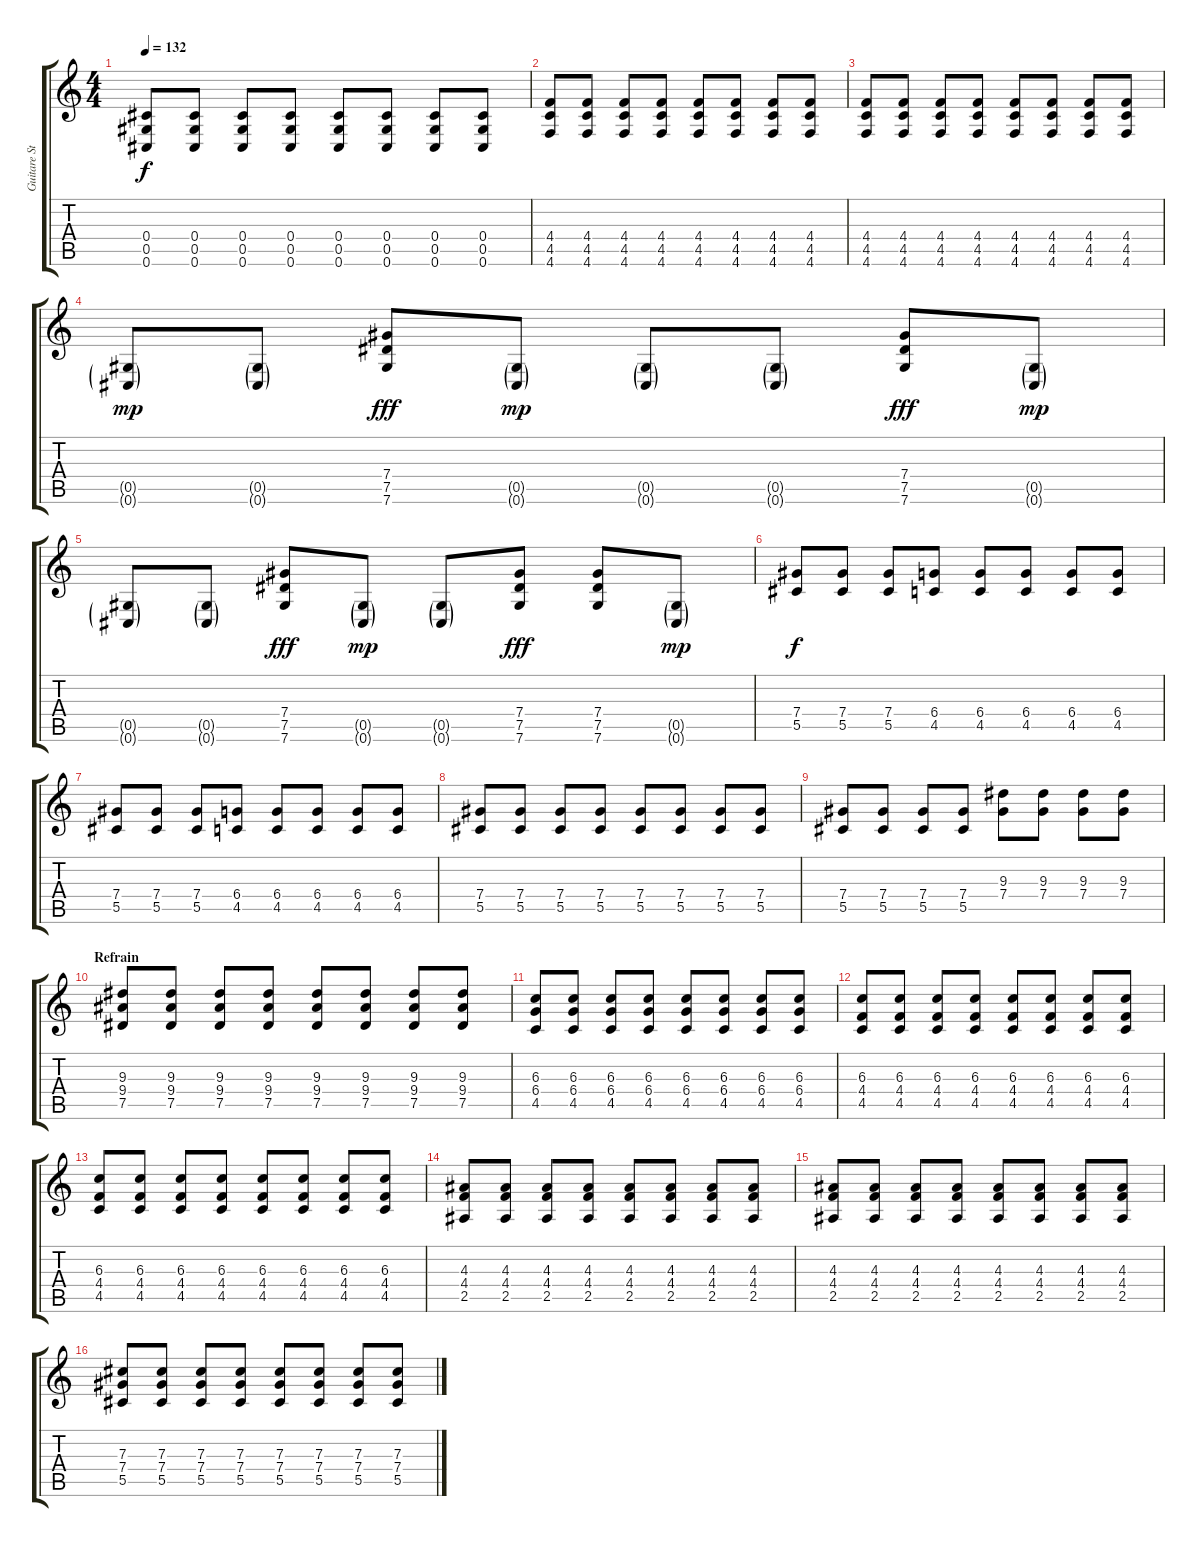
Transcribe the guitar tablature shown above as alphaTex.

\track ("Guitare Stuart" "Guitare St") {instrument distortionguitar}
\staff {score tabs}
\tuning (Eb4 Bb3 Gb3 Db3 Ab2 Db2) {hide}
\ts (4 4)
\tempo 132
\clef g2
\ks c
(0.4 0.5 0.6).8{dy f} (0.4 0.5 0.6).8 (0.4 0.5 0.6).8 (0.4 0.5 0.6).8 (0.4 0.5 0.6).8 (0.4 0.5 0.6).8 (0.4 0.5 0.6).8 (0.4 0.5 0.6).8 |
(4.4 4.5 4.6).8{volume 11} (4.4 4.5 4.6).8 (4.4 4.5 4.6).8 (4.4 4.5 4.6).8 (4.4 4.5 4.6).8 (4.4 4.5 4.6).8 (4.4 4.5 4.6).8 (4.4 4.5 4.6).8 |
(4.4 4.5 4.6).8 (4.4 4.5 4.6).8 (4.4 4.5 4.6).8 (4.4 4.5 4.6).8 (4.4 4.5 4.6).8 (4.4 4.5 4.6).8 (4.4 4.5 4.6).8 (4.4 4.5 4.6).8 |
(0.5{g} 0.6{g}).8{dy mp volume 15} (0.5{g} 0.6{g}).8 (7.4 7.5 7.6).8{dy fff} (0.5{g} 0.6{g}).8{dy mp} (0.5{g} 0.6{g}).8 (0.5{g} 0.6{g}).8 (7.4 7.5 7.6).8{dy fff} (0.5{g} 0.6{g}).8{dy mp} |
(0.5{g} 0.6{g}).8 (0.5{g} 0.6{g}).8 (7.4 7.5 7.6).8{dy fff} (0.5{g} 0.6{g}).8{dy mp} (0.5{g} 0.6{g}).8 (7.4 7.5 7.6).8{dy fff} (7.4 7.5 7.6).8 (0.5{g} 0.6{g}).8{dy mp} |
(7.4 5.5).8{dy f} (7.4 5.5).8 (7.4 5.5).8 (6.4 4.5).8 (6.4 4.5).8 (6.4 4.5).8 (6.4 4.5).8 (6.4 4.5).8 |
(7.4 5.5).8 (7.4 5.5).8 (7.4 5.5).8 (6.4 4.5).8 (6.4 4.5).8 (6.4 4.5).8 (6.4 4.5).8 (6.4 4.5).8 |
(7.4 5.5).8 (7.4 5.5).8 (7.4 5.5).8 (7.4 5.5).8 (7.4 5.5).8 (7.4 5.5).8 (7.4 5.5).8 (7.4 5.5).8 |
(7.4 5.5).8 (7.4 5.5).8 (7.4 5.5).8 (7.4 5.5).8 (9.3 7.4).8 (9.3 7.4).8 (9.3 7.4).8 (9.3 7.4).8 |
\section ("" "Refrain")
(9.3 9.4 7.5).8{volume 11} (9.3 9.4 7.5).8 (9.3 9.4 7.5).8 (9.3 9.4 7.5).8 (9.3 9.4 7.5).8 (9.3 9.4 7.5).8 (9.3 9.4 7.5).8 (9.3 9.4 7.5).8 |
(6.3 6.4 4.5).8 (6.3 6.4 4.5).8 (6.3 6.4 4.5).8 (6.3 6.4 4.5).8 (6.3 6.4 4.5).8 (6.3 6.4 4.5).8 (6.3 6.4 4.5).8 (6.3 6.4 4.5).8 |
(6.3 4.4 4.5).8 (6.3 4.4 4.5).8 (6.3 4.4 4.5).8 (6.3 4.4 4.5).8 (6.3 4.4 4.5).8 (6.3 4.4 4.5).8 (6.3 4.4 4.5).8 (6.3 4.4 4.5).8 |
(6.3 4.4 4.5).8 (6.3 4.4 4.5).8 (6.3 4.4 4.5).8 (6.3 4.4 4.5).8 (6.3 4.4 4.5).8 (6.3 4.4 4.5).8 (6.3 4.4 4.5).8 (6.3 4.4 4.5).8 |
(4.3 4.4 2.5).8 (4.3 4.4 2.5).8 (4.3 4.4 2.5).8 (4.3 4.4 2.5).8 (4.3 4.4 2.5).8 (4.3 4.4 2.5).8 (4.3 4.4 2.5).8 (4.3 4.4 2.5).8 |
(4.3 4.4 2.5).8 (4.3 4.4 2.5).8 (4.3 4.4 2.5).8 (4.3 4.4 2.5).8 (4.3 4.4 2.5).8 (4.3 4.4 2.5).8 (4.3 4.4 2.5).8 (4.3 4.4 2.5).8 |
(7.3 7.4 5.5).8 (7.3 7.4 5.5).8 (7.3 7.4 5.5).8 (7.3 7.4 5.5).8 (7.3 7.4 5.5).8 (7.3 7.4 5.5).8 (7.3 7.4 5.5).8 (7.3 7.4 5.5).8
